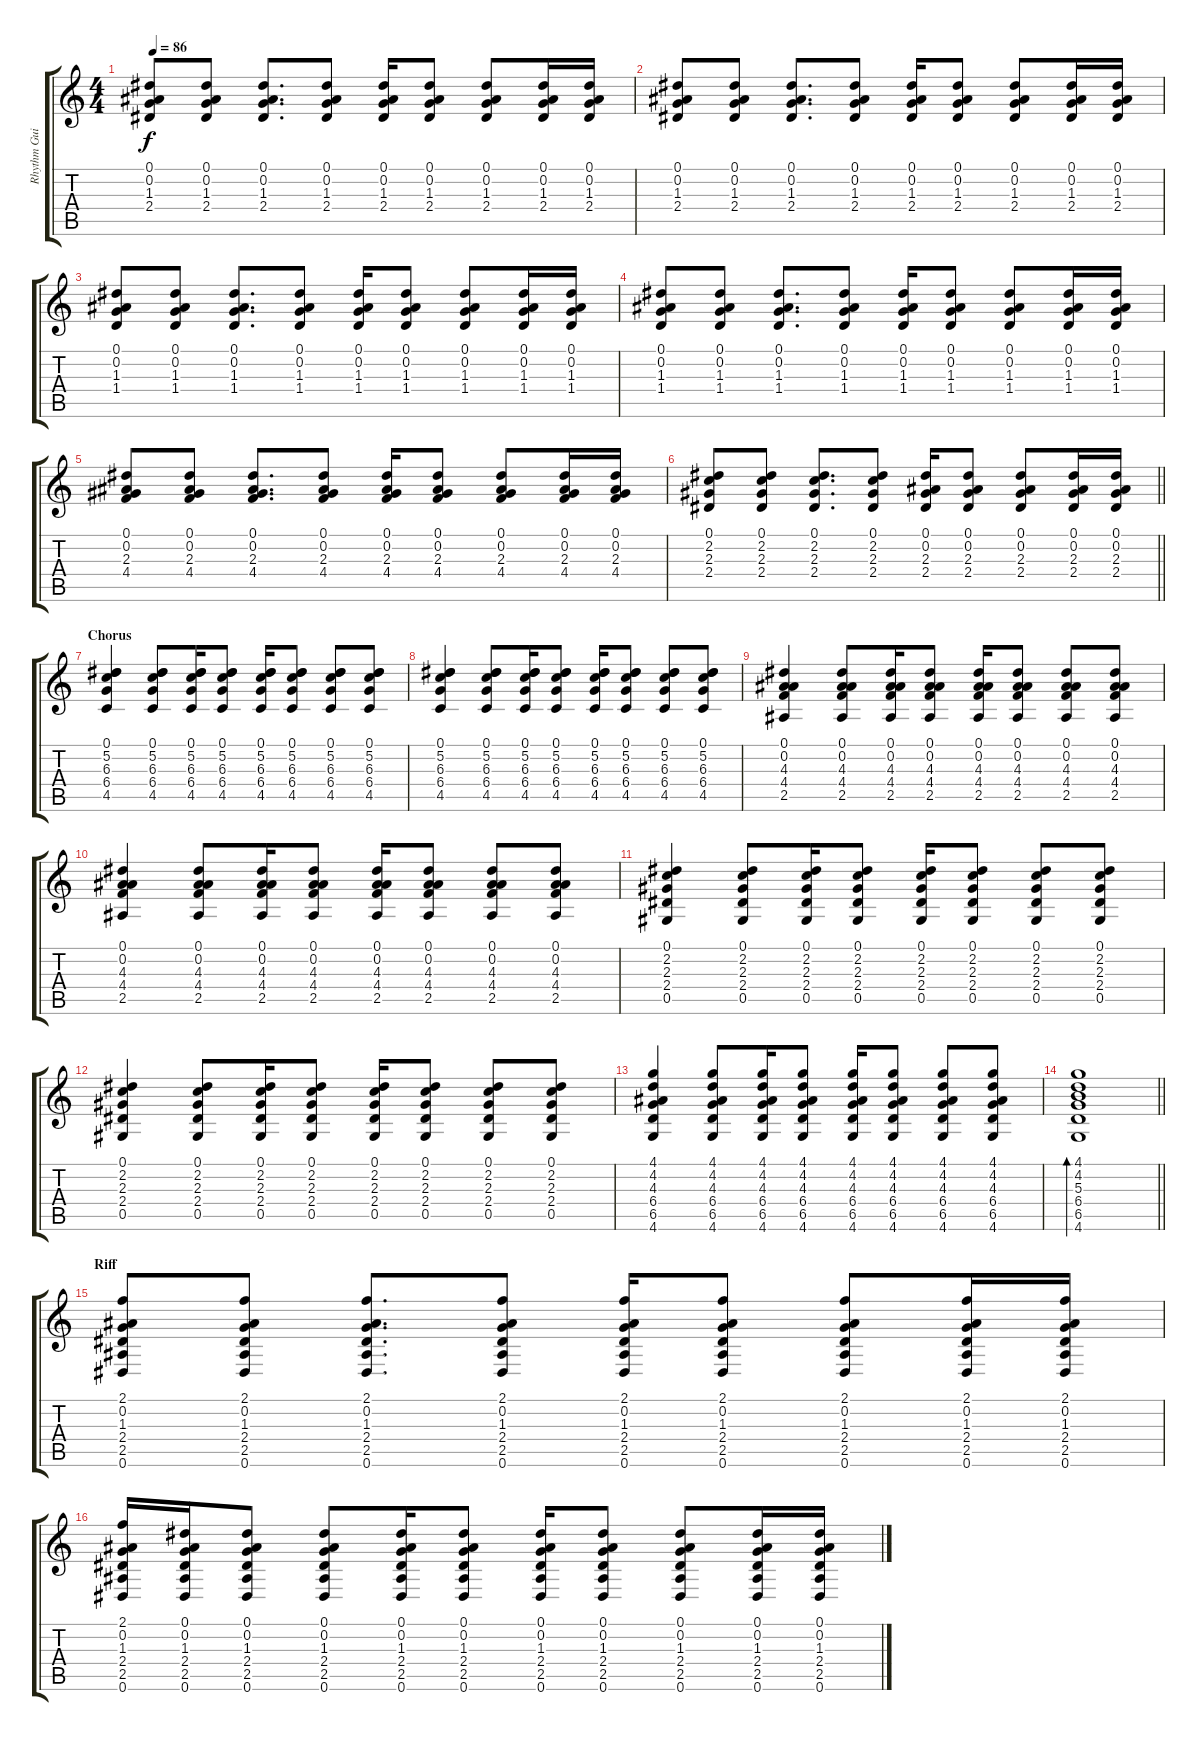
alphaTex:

\track ("Rhythm Guitar" "Rhythm Gui") {instrument electricguitarclean}
\staff {score tabs}
\tuning (Eb4 Bb3 Gb3 Db3 Ab2 Eb2) {hide}
\ts (4 4)
\tempo 86
\clef g2
\ks c
(0.1 0.2 1.3 2.4).8{dy f} (0.1 0.2 1.3 2.4).8 (0.1 0.2 1.3 2.4).8{d} (0.1 0.2 1.3 2.4).8 (0.1 0.2 1.3 2.4).16 (0.1 0.2 1.3 2.4).8 (0.1 0.2 1.3 2.4).8 (0.1 0.2 1.3 2.4).16 (0.1 0.2 1.3 2.4).16 |
(0.1 0.2 1.3 2.4).8 (0.1 0.2 1.3 2.4).8 (0.1 0.2 1.3 2.4).8{d} (0.1 0.2 1.3 2.4).8 (0.1 0.2 1.3 2.4).16 (0.1 0.2 1.3 2.4).8 (0.1 0.2 1.3 2.4).8 (0.1 0.2 1.3 2.4).16 (0.1 0.2 1.3 2.4).16 |
(0.1 0.2 1.3 1.4).8 (0.1 0.2 1.3 1.4).8 (0.1 0.2 1.3 1.4).8{d} (0.1 0.2 1.3 1.4).8 (0.1 0.2 1.3 1.4).16 (0.1 0.2 1.3 1.4).8 (0.1 0.2 1.3 1.4).8 (0.1 0.2 1.3 1.4).16 (0.1 0.2 1.3 1.4).16 |
(0.1 0.2 1.3 1.4).8 (0.1 0.2 1.3 1.4).8 (0.1 0.2 1.3 1.4).8{d} (0.1 0.2 1.3 1.4).8 (0.1 0.2 1.3 1.4).16 (0.1 0.2 1.3 1.4).8 (0.1 0.2 1.3 1.4).8 (0.1 0.2 1.3 1.4).16 (0.1 0.2 1.3 1.4).16 |
(0.1 0.2 2.3 4.4).8 (0.1 0.2 2.3 4.4).8 (0.1 0.2 2.3 4.4).8{d} (0.1 0.2 2.3 4.4).8 (0.1 0.2 2.3 4.4).16 (0.1 0.2 2.3 4.4).8 (0.1 0.2 2.3 4.4).8 (0.1 0.2 2.3 4.4).16 (0.1 0.2 2.3 4.4).16 |
\barLineRight lightlight
(0.1 2.2 2.3 2.4).8 (0.1 2.2 2.3 2.4).8 (0.1 2.2 2.3 2.4).8{d} (0.1 2.2 2.3 2.4).8 (0.1 0.2 2.3 2.4).16 (0.1 0.2 2.3 2.4).8 (0.1 0.2 2.3 2.4).8 (0.1 0.2 2.3 2.4).16 (0.1 0.2 2.3 2.4).16 |
\section ("" "Chorus")
(0.1 5.2 6.3 6.4 4.5).4 (0.1 5.2 6.3 6.4 4.5).8 (0.1 5.2 6.3 6.4 4.5).16 (0.1 5.2 6.3 6.4 4.5).8 (0.1 5.2 6.3 6.4 4.5).16 (0.1 5.2 6.3 6.4 4.5).8 (0.1 5.2 6.3 6.4 4.5).8 (0.1 5.2 6.3 6.4 4.5).8 |
(0.1 5.2 6.3 6.4 4.5).4 (0.1 5.2 6.3 6.4 4.5).8 (0.1 5.2 6.3 6.4 4.5).16 (0.1 5.2 6.3 6.4 4.5).8 (0.1 5.2 6.3 6.4 4.5).16 (0.1 5.2 6.3 6.4 4.5).8 (0.1 5.2 6.3 6.4 4.5).8 (0.1 5.2 6.3 6.4 4.5).8 |
(0.1 0.2 4.3 4.4 2.5).4 (0.1 0.2 4.3 4.4 2.5).8 (0.1 0.2 4.3 4.4 2.5).16 (0.1 0.2 4.3 4.4 2.5).8 (0.1 0.2 4.3 4.4 2.5).16 (0.1 0.2 4.3 4.4 2.5).8 (0.1 0.2 4.3 4.4 2.5).8 (0.1 0.2 4.3 4.4 2.5).8 |
(0.1 0.2 4.3 4.4 2.5).4 (0.1 0.2 4.3 4.4 2.5).8 (0.1 0.2 4.3 4.4 2.5).16 (0.1 0.2 4.3 4.4 2.5).8 (0.1 0.2 4.3 4.4 2.5).16 (0.1 0.2 4.3 4.4 2.5).8 (0.1 0.2 4.3 4.4 2.5).8 (0.1 0.2 4.3 4.4 2.5).8 |
(0.1 2.2 2.3 2.4 0.5).4 (0.1 2.2 2.3 2.4 0.5).8 (0.1 2.2 2.3 2.4 0.5).16 (0.1 2.2 2.3 2.4 0.5).8 (0.1 2.2 2.3 2.4 0.5).16 (0.1 2.2 2.3 2.4 0.5).8 (0.1 2.2 2.3 2.4 0.5).8 (0.1 2.2 2.3 2.4 0.5).8 |
(0.1 2.2 2.3 2.4 0.5).4 (0.1 2.2 2.3 2.4 0.5).8 (0.1 2.2 2.3 2.4 0.5).16 (0.1 2.2 2.3 2.4 0.5).8 (0.1 2.2 2.3 2.4 0.5).16 (0.1 2.2 2.3 2.4 0.5).8 (0.1 2.2 2.3 2.4 0.5).8 (0.1 2.2 2.3 2.4 0.5).8 |
(4.1 4.2 4.3 6.4 6.5 4.6).4 (4.1 4.2 4.3 6.4 6.5 4.6).8 (4.1 4.2 4.3 6.4 6.5 4.6).16 (4.1 4.2 4.3 6.4 6.5 4.6).8 (4.1 4.2 4.3 6.4 6.5 4.6).16 (4.1 4.2 4.3 6.4 6.5 4.6).8 (4.1 4.2 4.3 6.4 6.5 4.6).8 (4.1 4.2 4.3 6.4 6.5 4.6).8 |
\barLineRight lightlight
(4.1 4.2 5.3 6.4 6.5 4.6).1{bd 240} |
\section ("" "Riff")
(2.1 0.2 1.3 2.4 2.5 0.6).8{instrument distortionguitar} (2.1 0.2 1.3 2.4 2.5 0.6).8 (2.1 0.2 1.3 2.4 2.5 0.6).8{d} (2.1 0.2 1.3 2.4 2.5 0.6).8 (2.1 0.2 1.3 2.4 2.5 0.6).16 (2.1 0.2 1.3 2.4 2.5 0.6).8 (2.1 0.2 1.3 2.4 2.5 0.6).8 (2.1 0.2 1.3 2.4 2.5 0.6).16 (2.1 0.2 1.3 2.4 2.5 0.6).16 |
(2.1 0.2 1.3 2.4 2.5 0.6).16 (0.1 0.2 1.3 2.4 2.5 0.6).16 (0.1 0.2 1.3 2.4 2.5 0.6).8 (0.1 0.2 1.3 2.4 2.5 0.6).8 (0.1 0.2 1.3 2.4 2.5 0.6).16 (0.1 0.2 1.3 2.4 2.5 0.6).8 (0.1 0.2 1.3 2.4 2.5 0.6).16 (0.1 0.2 1.3 2.4 2.5 0.6).8 (0.1 0.2 1.3 2.4 2.5 0.6).8 (0.1 0.2 1.3 2.4 2.5 0.6).16 (0.1 0.2 1.3 2.4 2.5 0.6).16
